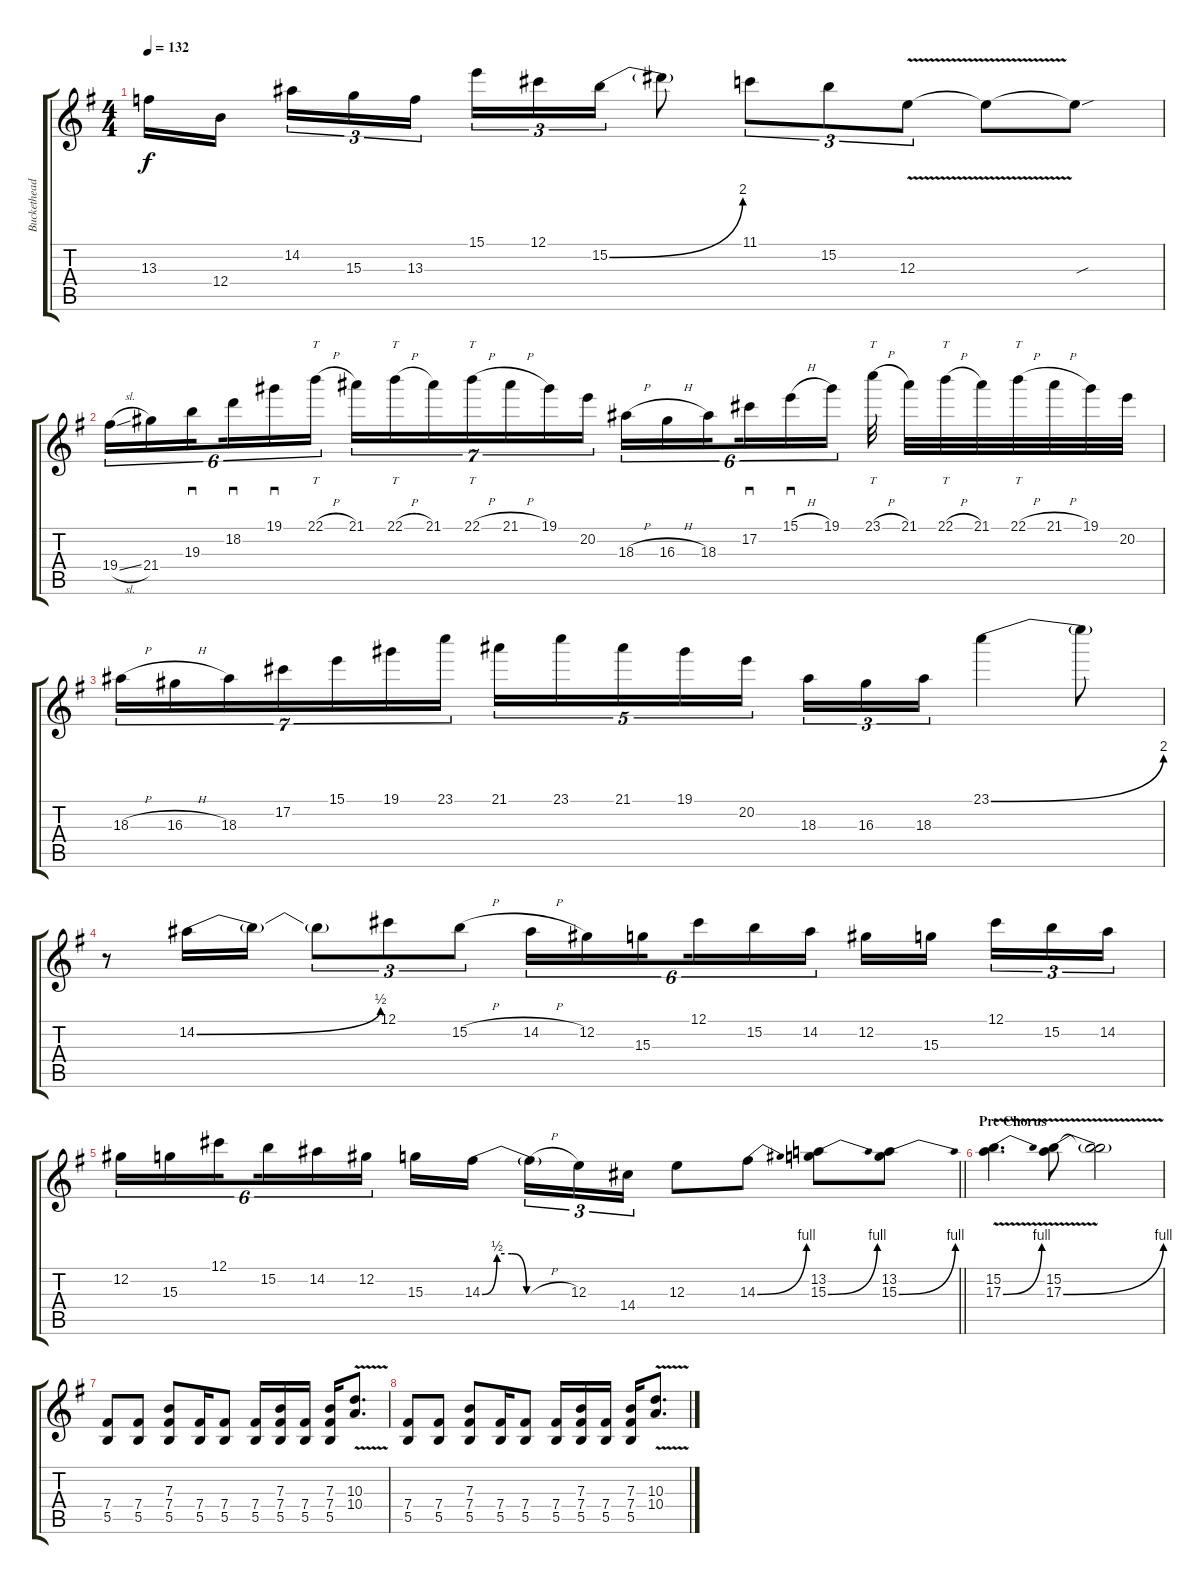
\track ("Buckethead" "Buckethead") {instrument distortionguitar}
\staff {score tabs}
\tuning (Db4 Ab3 E3 B2 Gb2 B1) {hide}
\ts (4 4)
\tempo 132
\clef g2
\ks g
13.3.16{dy f} 12.4.16{beam splitsecondary} 14.2.16{tu (3 2)} 15.3.16{tu (3 2)} 13.3.16{tu (3 2)} 15.1.16{tu (3 2)} 12.1.16{tu (3 2)} 15.2{be (bend 0 0 60 8)}.16{tu (3 2)} 15.2{t}.8 11.1.8{tu (3 2)} 15.2.8{tu (3 2)} 12.3{v}.8{tu (3 2)} 12.3{t}.8 12.3{sou t}.8 |
19.4{sl}.16{tu (6 4)} 21.4.16{tu (6 4)} 19.3.16{sd tu (6 4) beam splitsecondary} 18.2.16{sd tu (6 4)} 19.1.16{sd tu (6 4)} 22.1{h}.16{tt tu (6 4)} 21.1.16{tu (7 4)} 22.1{h}.16{tt tu (7 4)} 21.1.16{tu (7 4)} 22.1{h}.16{tt tu (7 4)} 21.1{h}.16{tu (7 4)} 19.1.16{tu (7 4)} 20.2.16{tu (7 4)} 18.3{h}.16{tu (6 4)} 16.3{h}.16{tu (6 4)} 18.3.16{tu (6 4) beam splitsecondary} 17.2.16{sd tu (6 4)} 15.1{h}.16{sd tu (6 4)} 19.1.16{tu (6 4)} 23.1{h}.32{tt} 21.1.32 22.1{h}.32{tt} 21.1.32 22.1{h}.32{tt} 21.1{h}.32 19.1.32 20.2.32 |
18.3{h}.16{tu (7 4)} 16.3{h}.16{tu (7 4)} 18.3.16{tu (7 4)} 17.2.16{tu (7 4)} 15.1.16{tu (7 4)} 19.1.16{tu (7 4)} 23.1.16{tu (7 4)} 21.1.16{tu (5 4)} 23.1.16{tu (5 4)} 21.1.16{tu (5 4)} 19.1.16{tu (5 4)} 20.2.16{tu (5 4)} 18.3.16{tu (3 2)} 16.3.16{tu (3 2)} 18.3.16{tu (3 2)} 23.1{be (bend 0 0 60 8)}.4 23.1{t}.8 |
r.8 14.2{be (bend 0 0 60 2)}.16 14.2{t}.16 14.2{t}.8{tu (3 2)} 12.1.8{tu (3 2)} 15.2{h}.8{tu (3 2)} 14.2{h}.16{tu (6 4)} 12.2.16{tu (6 4)} 15.3.16{tu (6 4) beam splitsecondary} 12.1.16{tu (6 4)} 15.2.16{tu (6 4)} 14.2.16{tu (6 4)} 12.2.16 15.3.16{beam splitsecondary} 12.1.16{tu (3 2)} 15.2.16{tu (3 2)} 14.2.16{tu (3 2)} |
\barLineRight lightlight
12.2.16{tu (6 4)} 15.3.16{tu (6 4)} 12.1.16{tu (6 4) beam splitsecondary} 15.2.16{tu (6 4)} 14.2.16{tu (6 4)} 12.2.16{tu (6 4)} 15.3.16 14.3{be (custom 0 0 10 2 20 2 30 0 60 0)}.16{beam splitsecondary} 14.3{h t}.16{tu (3 2)} 12.3.16{tu (3 2)} 14.4.16{tu (3 2)} 12.3.8 14.3{be (bend 0 0 60 4)}.8 (13.2 15.3{be (bend 0 0 60 4)}).8 (13.2 15.3{be (bend 0 0 60 4)}).8 |
\section ("" "Pre Chorus")
(15.2 17.3{be (bend 0 0 60 4) v}).4{d} (15.2 17.3{be (bend 0 0 60 4) v}).8 (15.2{t} 17.3{t}).2 |
(7.4 5.5).8 (7.4 5.5).8 (7.3 7.4 5.5).8 (7.4 5.5).16 (7.4 5.5).8 (7.4 5.5).16 (7.3 7.4 5.5).16 (7.4 5.5).16 (7.3 7.4 5.5).16 (10.3{v} 10.4{v}).8{d} |
(7.4 5.5).8 (7.4 5.5).8 (7.3 7.4 5.5).8 (7.4 5.5).16 (7.4 5.5).8 (7.4 5.5).16 (7.3 7.4 5.5).16 (7.4 5.5).16 (7.3 7.4 5.5).16 (10.3{v} 10.4{v}).8{d}
